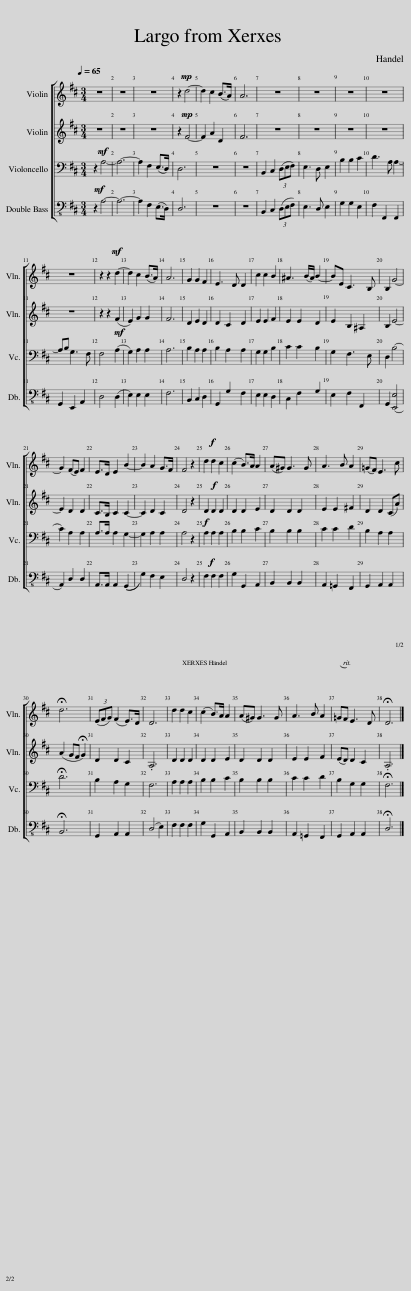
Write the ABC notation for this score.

X:1
%%score [ 1 2 3 4 ]
L:1/8
M:3/4
I:linebreak $
K:D
V:1 treble
V:2 treble
V:3 bass
V:4 bass-8
V:1
 z6 | z6 |[Q:1/4=65] z6 | z2!mp! d4- | d2 c2 (B>A) | %5
 A6 | z6 | z6 | z6 | z6 |$ %10
 z6 | z2 z2!mf! d2- | d2 c2 (B>A) | A6 | G2 G2 F2 | %15
 E3 D D2 | c2 c2 B2 | ^A3 (B/A/) B2- | BE C3 B, | B,2 G4- |$ %20
 G2 (FE) F2 | E>D E2 B2- | B2 A2 G>F | F4 z2 |!f! d2 d2 c2 | %25
 (c2 B>)A A2 | (A^G) G3 G | A3 B A2 | (=GF) E3 c |$ !fermata!d6 | %30
 (3(EFG) (F2 E>)D | D6 | d2 d2 c2 | (c2 B>)A A2 | (A^G) G3 G | %35
 A3 B A2 | (=GF) E3 D | !fermata!D6 |] %38
V:2
 z6 | z6 | z6 | z2!mp! F4- | F2 A2 D2 | %5
 F6 | z6 | z6 | z6 | z6 |$ %10
 z6 | z2 z2!mf! (F2 | E2) A2 G2 | F6 | D2 E2 D2 | %15
 D2 C2 D2 | E2 E2 F2 | E2 E2 D2 | E2 B,2 ^A,2 | B,2 E4- |$ %20
 E2 D2 D2 | C>B, C2 C2- | C2 D2 C2 | D4 z2 |!f! D2 D2 D2 | %25
 D2 D2 E2 | D2 D2 D2 | E2 E2 ^F2 | D2 D2 (CA) |$ (A2 GF !fermata!G2) | %30
 D2 D2 C2 | .A,6 | D2 D2 D2 | D2 D2 E2 | D2 D2 D2 | %35
 E2 E2 F2 | (ED) D2 C2 | .A,6 |] %38
V:3
 z2!mf! A,4- | A,6- | A,2 F,2 (E,>D,) | D,6 | z6 | %5
 z6 | B,,2 C,2 (3(D,E,F,) | E,3 D, E,2 | B,2 B,2 C2 | D3 A, A,2- |$ %10
 A,B, G,3 F, | F,4 (A,2 | G,2) A,2 A,2 | A,6 | B,2 A,2 A,2 | %15
 B,2 A,2 A,2 | G,2 G,2 B,2 | C2 C2 B,2 | G,2 F,3 E, | D,2 (B,4 |$ %20
 C2) A,2 A,2 | A,>A, A,2 G,2- | G,2 A,2 A,2 | A,4 z2 |!f! A,2 A,2 A,2 | %25
 B,2 B,2 C2 | B,2 B,2 B,2 | C2 C2 D2 | B,2 A,2 A,2 |$ !fermata!D6 | %30
 B,2 A,2 G,2 | F,6 | A,2 A,2 A,2 | B,2 B,2 C2 | B,2 B,2 B,2 | %35
 C2 C2 D2 | B,2 G,2 G,2 | !fermata!F,6 |] %38
V:4
 z2!mf! A,4- | A,6- | A,2 F,2 (E,>D,) | D,6 | z6 | %5
 z6 | B,,2 C,2 (3(D,E,F,) | E,3 D, E,2 | G,2 G,2 E,2 | F,2 F,,2 F,,2 |$ %10
 G,,2 E,,2 A,,2 | D,4 (D,2 | E,2) E,2 E,2 | F,6 | B,,2 C,2 D,2 | %15
 G,,2 G,2 F,2 | E,2 E,2 D,2 | C,2 F,2 G,2 | E,2 F,2 F,,2 | G,,2 ([E,,E,]4 |$ %20
 A,,2) D,2 D,2 | A,,>A,, A,,2 ((G,,2 | G,2)) F,2 E,2 | D,4 z2 |!f! F,2 F,2 F,2 | %25
 G,2 G,,2 A,,2 | B,,2 B,,2 B,,2 | A,,2 =G,,2 F,,2 | G,,2 A,,2 A,,2 |$ !fermata!B,,6 | %30
 G,,2 A,,2 A,,2 | (D,4 E,2) | F,2 F,2 F,2 | G,2 G,,2 A,,2 | B,,2 B,,2 B,,2 | %35
 A,,2 =G,,2 F,,2 | G,,2 A,,2 A,,2 | !fermata!D,6 |] %38
